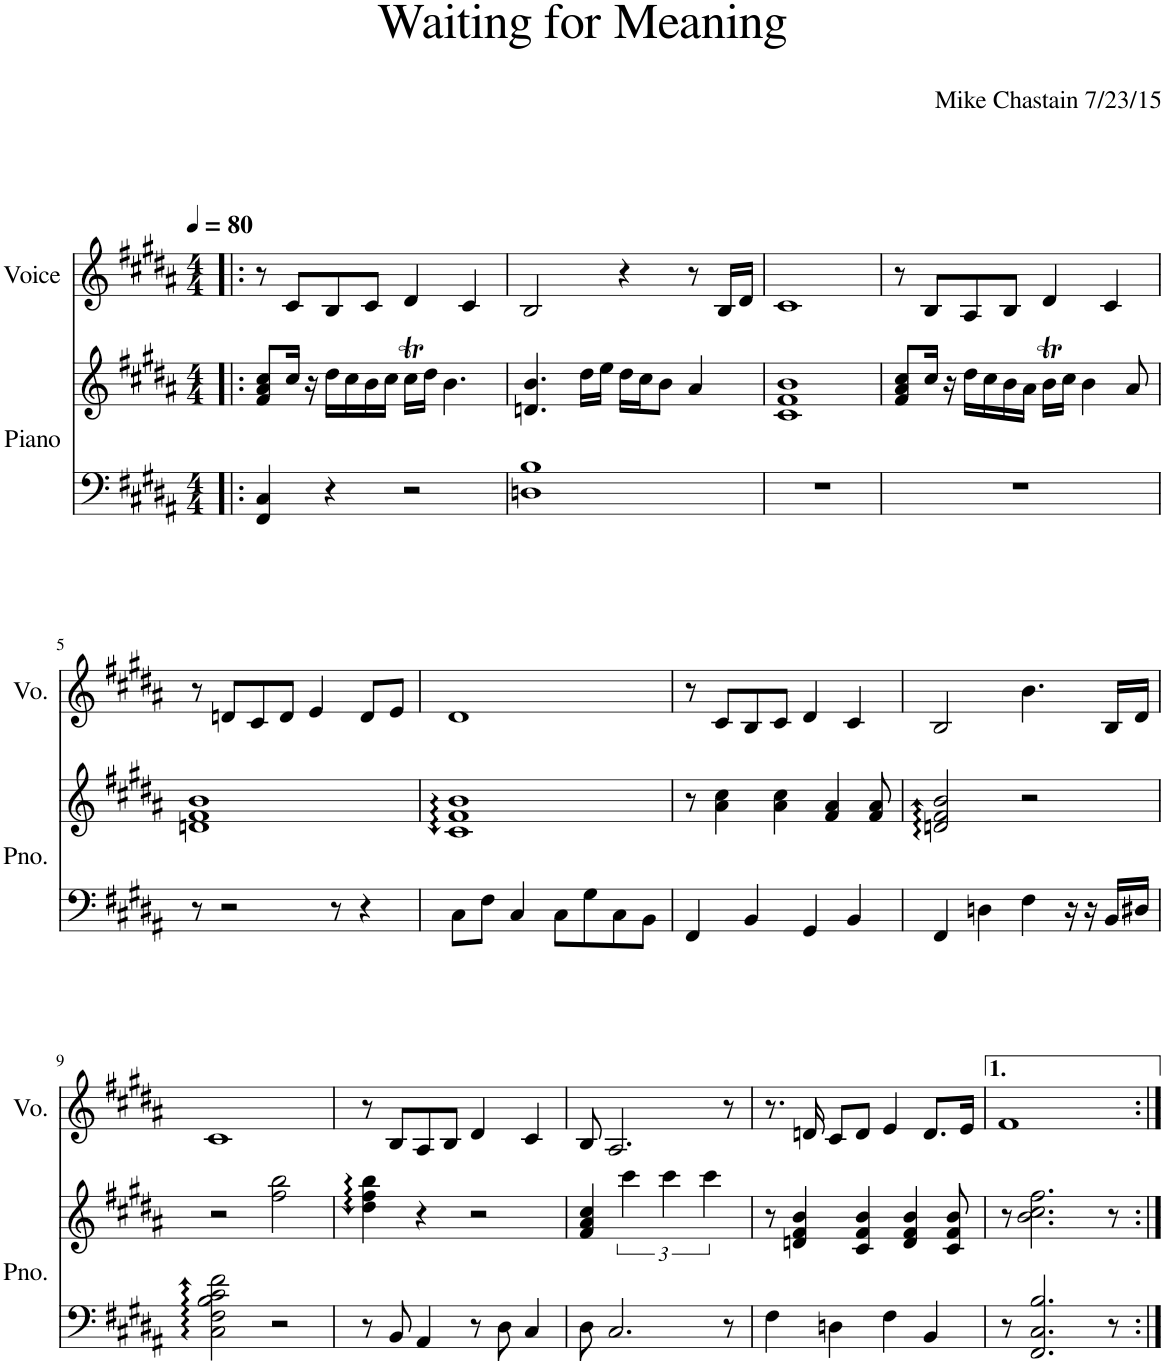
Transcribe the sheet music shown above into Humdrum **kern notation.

**kern	**kern	**kern
*part2	*part2	*part1
*staff3	*staff2	*staff1
*I"Piano	*	*I"Voice
*I'Pno.	*	*I'Vo.
*clefF4	*clefG2	*clefG2
*k[f#c#g#d#a#]	*k[f#c#g#d#a#]	*k[f#c#g#d#a#]
*M4/4	*M4/4	*M4/4
*MM80	*MM80	*MM80
=1!|:	=1!|:	=1!|:
4FF#/ 4C#/	8f#/ 8a#/ 8cc#/L	8r
.	16cc#/Jk	8c#/L
.	16r	.
4r	16dd#\LL	8B/
.	16cc#\	.
.	16b\	8c#/J
.	16cc#\JJ	.
2r	16cc#T\LL	4d#/
.	16dd#\JJ	.
.	4.b\	.
.	.	4c#/
=2	=2	=2
1Dn 1B	4.dn/ 4.b/	2B/
.	16dd#\LL	.
.	16ee\JJ	.
.	16dd#\LL	4r
.	16cc#\J	.
.	8b\J	.
.	4a#/	8r
.	.	16B/LL
.	.	16d#/JJ
=3	=3	=3
1r	1c# 1f# 1b	1c#
=4	=4	=4
1r	8f#/ 8a#/ 8cc#/L	8r
.	16cc#/Jk	8B/L
.	16r	.
.	16dd#\LL	8A#/
.	16cc#\	.
.	16b\	8B/J
.	16a#\JJ	.
.	16bT\LL	4d#/
.	16cc#\JJ	.
.	4b\	.
.	.	4c#/
.	8a#/	.
!!LO:LB:g=z
=5	=5	=5
8r	1dn 1f# 1b	8r
2r	.	8dn/L
.	.	8c#/
.	.	8d/J
.	.	4e/
8r	.	.
4r	.	8d/L
.	.	8e/J
=6	=6	=6
8C#\L	1c# 1f# 1b	1d#
8F#\J	.	.
4C#/	.	.
8C#\L	.	.
8G#\	.	.
8C#\	.	.
8BB\J	.	.
=7	=7	=7
4FF#/	8r	8r
.	4a#\ 4cc#\	8c#/L
4BB/	.	8B/
.	4a#\ 4cc#\	8c#/J
4GG#/	.	4d#/
.	4f#/ 4a#/	.
4BB/	.	4c#/
.	8f#/ 8a#/	.
=8	=8	=8
4FF#/	2dn/ 2f#/ 2b/	2B/
4Dn\	.	.
4F#\	2r	4.b\
16r	.	.
16r	.	.
16BB/LL	.	16B/LL
16D#X/JJ	.	16d#/JJ
!!LO:LB:g=z
=9	=9	=9
2C#\ 2F#\ 2B\ 2c#\ 2f#\	2r	1c#
2r	2ff#\ 2bb\	.
=10	=10	=10
8r	4dd#\ 4ff#\ 4bb\	8r
8BB/	.	8B/L
4AA#/	4r	8A#/
.	.	8B/J
8r	2r	4d#/
8D#\	.	.
4C#/	.	4c#/
=11	=11	=11
8D#\	4f#/ 4a#/ 4cc#/	8B/
2.C#/	.	2.A#/
.	4ccc#\	.
.	4ccc#\	.
.	4ccc#\	.
8r	.	8r
=12	=12	=12
4F#\	8r	8.r
.	4dn/ 4f#/ 4b/	.
.	.	16dn/
4Dn\	.	8c#/L
.	4c#/ 4f#/ 4b/	8d/J
4F#\	.	4e/
.	4d/ 4f#/ 4b/	.
4BB/	.	8.d/L
.	8c#/ 8f#/ 8b/	.
.	.	16e/Jk
=13	=13	=13
8r	8r	1f#
2.FF#/ 2.C#/ 2.B/	2.b\ 2.cc#\ 2.ff#\	.
8r	8r	.
=:|!	=:|!	=:|!
*-	*-	*-
